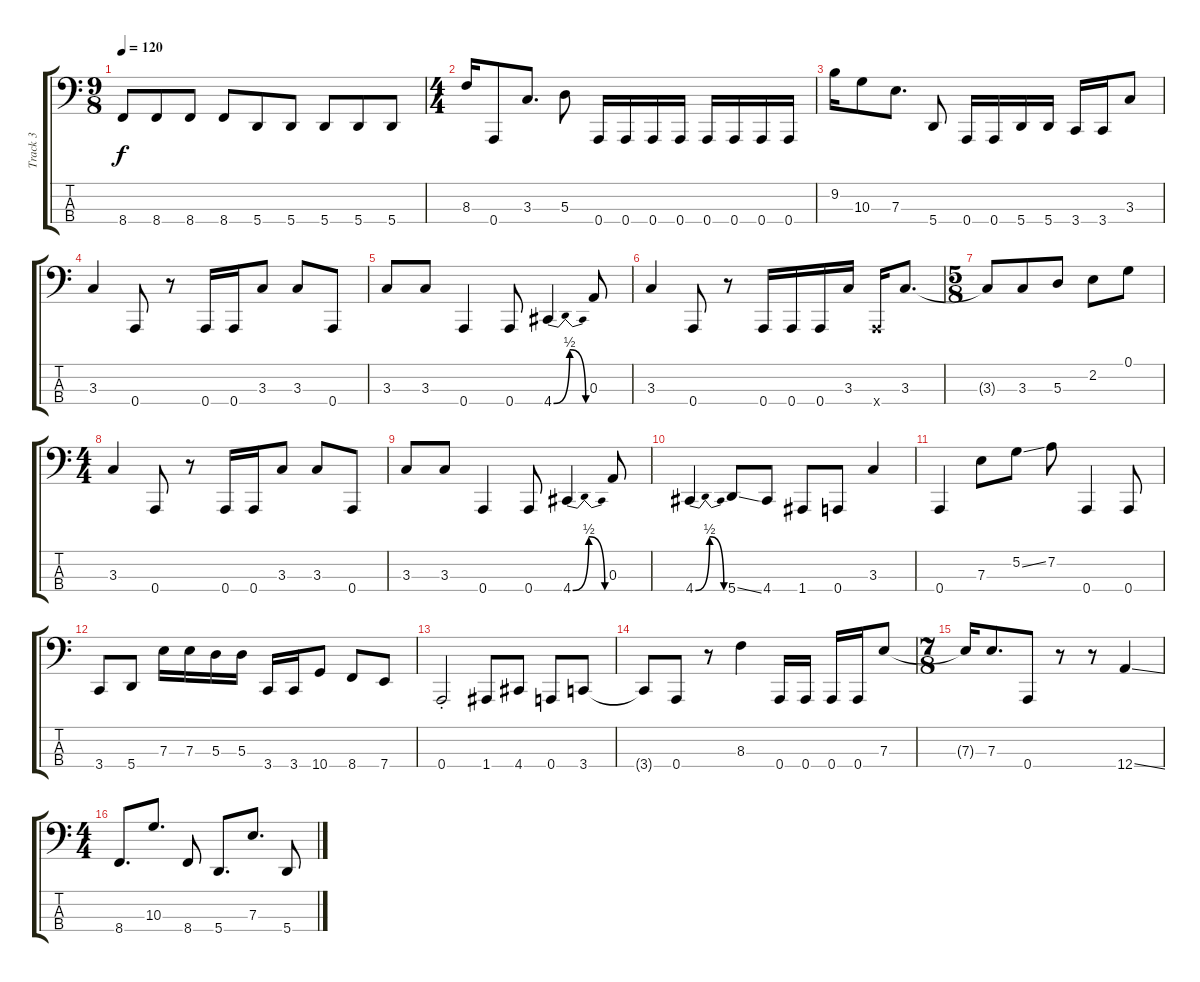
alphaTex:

\track ("Track 3" "Track 3") {instrument electricbassfinger}
\staff {score tabs}
\tuning (G2 D2 A1 A0) {hide}
\ts (9 8)
\tempo 120
\clef f4
\ks c
8.4.8{dy f} 8.4.8 8.4.8 8.4.8 5.4.8 5.4.8 5.4.8 5.4.8 5.4.8 |
\ts (4 4)
8.3.16 0.4.8 3.3.8{d} 5.3.8 0.4.16 0.4.16 0.4.16 0.4.16 0.4.16 0.4.16 0.4.16 0.4.16 |
9.2.16 10.3.8 7.3.8{d} 5.4.8 0.4.16 0.4.16 5.4.16 5.4.16 3.4.16 3.4.16 3.3.8 |
3.3.4 0.4.8 r.8 0.4.16 0.4.16 3.3.8 3.3.8 0.4.8 |
3.3.8 3.3.8 0.4.4 0.4.8 4.4{be (bendrelease 0 0 15 2 15 2 60 0)}.4 0.3.8 |
3.3.4 0.4.8 r.8 0.4.16 0.4.16 0.4.16 3.3.16 0.4{x}.16 3.3.8{d} |
\ts (5 8)
3.3{t}.8 3.3.8 5.3.8 2.2.8 0.1.8 |
\ts (4 4)
3.3.4 0.4.8 r.8 0.4.16 0.4.16 3.3.8 3.3.8 0.4.8 |
3.3.8 3.3.8 0.4.4 0.4.8 4.4{be (bendrelease 0 0 15 2 15 2 60 0)}.4 0.3.8 |
4.4{be (bendrelease 0 0 15 2 15 2 60 0)}.4 5.4{ss}.8 4.4.8 1.4.8 0.4.8 3.3.4 |
0.4.4 7.3.8 5.2{ss}.8 7.2.8 0.4.4 0.4.8 |
3.4.8 5.4.8 7.3.16 7.3.16 5.3.16 5.3.16 3.4.16 3.4.16 10.4.8 8.4.8 7.4.8 |
0.4{st}.2 1.4.8 4.4.8 0.4.8 3.4.8 |
3.4{t}.8 0.4.8 r.8 8.3.4 0.4.16 0.4.16 0.4.16 0.4.16 7.3.8 |
\ts (7 8)
7.3{t}.16 7.3.8{d} 0.4.8 r.8 r.8 12.4{ss}.4 |
\ts (4 4)
8.4.8{d} 10.3.8{d} 8.4.8 5.4.8{d} 7.3.8{d} 5.4.8
